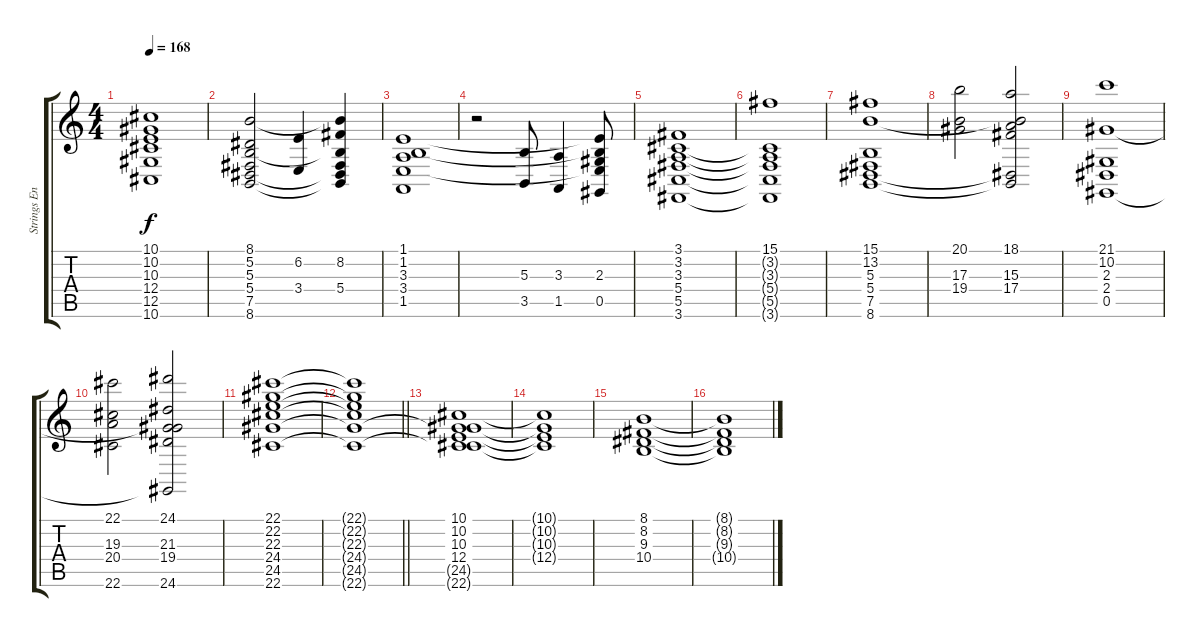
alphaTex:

\track ("Strings Ensemble" "Strings En") {instrument stringensemble1}
\staff {score tabs}
\tuning (Eb4 Bb3 Gb3 Db3 Ab2 Eb2) {hide}
\ts (4 4)
\tempo 168
\clef g2
\ks c
(10.1 10.2 10.3 12.4 12.5 10.6).1{dy f} |
(8.1 5.2 5.3 5.4 7.5 8.6).2 (6.2 3.4).4 (8.1{t} 8.2 5.3{t} 5.4 7.5{t} 8.6{t}).4 |
(1.1 1.2 3.3 3.4 1.5).1 |
r.2 (5.3 3.5).8 (3.3 1.5).4 (1.1{t} 1.2{t} 2.3 3.4{t} 0.5).8 |
(3.1 3.2 3.3 5.4 5.5 3.6).1 |
(15.1 3.2{t} 3.3{t} 5.4{t} 5.5{t} 3.6{t}).1 |
(15.1 13.2 5.3 5.4 7.5 8.6).1 |
(20.1 17.3 19.4).2 (18.1 13.2{t} 15.3 17.4 7.5{t} 8.6{t}).2 |
(21.1 10.2 2.3 2.4 0.5).1 |
(22.1 19.3 20.4 22.6).2 (24.1 10.2{t} 21.3 19.4 0.5{t} 24.6).2 |
(22.1 22.2 22.3 24.4 24.5 22.6).1 |
\barLineRight lightlight
(22.1{t} 22.2{t} 22.3{t} 24.4{t} 24.5{t} 22.6{t}).1 |
\section ("" "")
(10.1 10.2 10.3 12.4 24.5{t} 22.6{t}).1 |
(10.1{t} 10.2{t} 10.3{t} 12.4{t}).1 |
(8.1 8.2 9.3 10.4).1 |
(8.1{t} 8.2{t} 9.3{t} 10.4{t}).1
